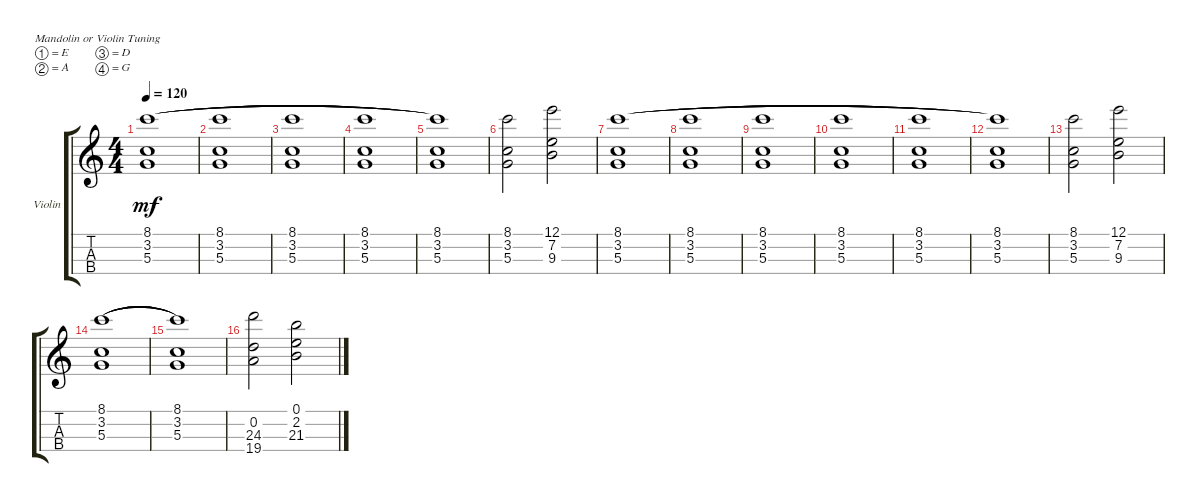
\defaultSystemsLayout 4
\bracketExtendMode groupsimilarinstruments
\firstSystemTrackNameOrientation horizontal
\otherSystemsTrackNameOrientation horizontal
\track ("VIO Strings|Holding note" "Violin") {instrument violin}
\staff {score tabs}
\tuning (E5 A4 D4 G3)
\ts (4 4)
\tempo 120
\clef g2
\scale
0.485477
\ks c
(3.2 8.1 5.3).1{dy mf legatoorigin instrument violin} |
\scale
0.257261 (3.2 8.1 5.3).1{legatoorigin} |
\scale
0.257261 (3.2 8.1 5.3).1{legatoorigin} |
\scale
0.333333 (3.2 8.1 5.3).1{legatoorigin} |
\scale
0.333333 (3.2 8.1 5.3).1 |
\scale
0.333333 (3.2 8.1 5.3).2 (12.1 7.2 9.3).2 |
\scale
0.333333 (3.2 8.1 5.3).1{legatoorigin} |
\scale
0.333333 (3.2 8.1 5.3).1{legatoorigin} |
\scale
0.333333 (3.2 8.1 5.3).1{legatoorigin} |
\scale
0.333333 (3.2 8.1 5.3).1{legatoorigin} |
\scale
0.333333 (3.2 8.1 5.3).1{legatoorigin} |
\scale
0.333333 (3.2 8.1 5.3).1 |
\scale
0.333333 (3.2 8.1 5.3).2 (12.1 7.2 9.3).2 |
\scale
0.333333 (3.2 8.1 5.3).1{legatoorigin} |
\scale
0.333333 (3.2 8.1 5.3).1 |
\scale
0.333333 (24.3 19.4 0.2).2 (2.2 0.1 21.3).2
